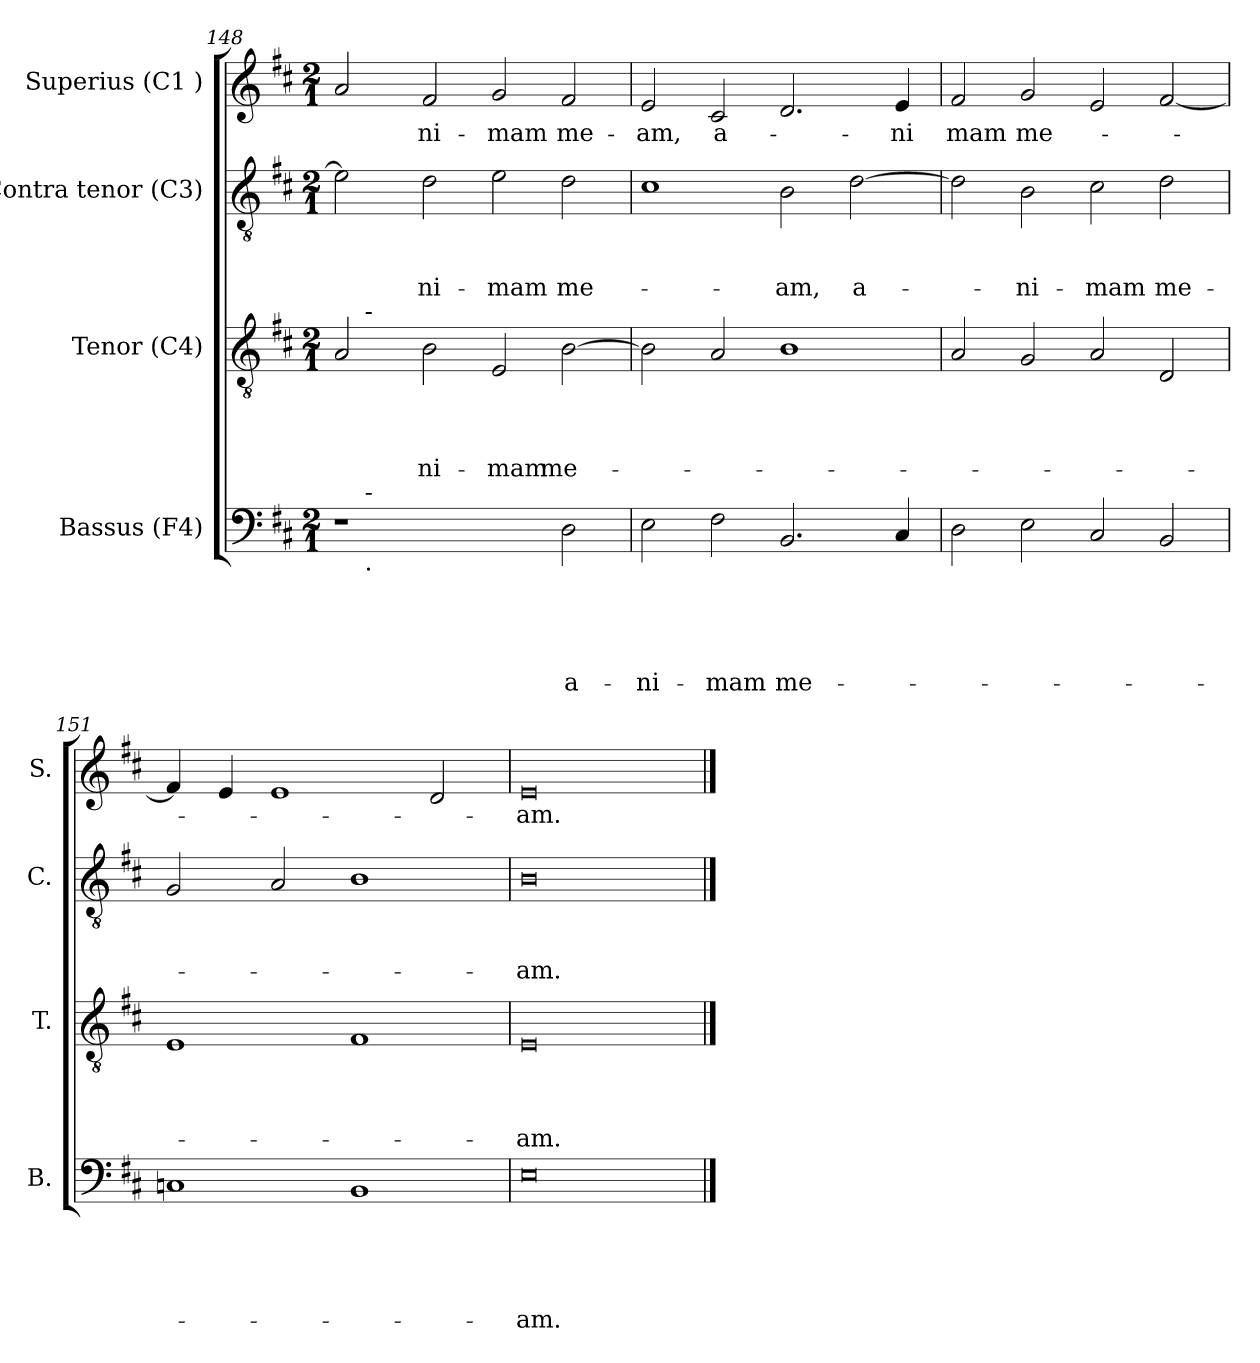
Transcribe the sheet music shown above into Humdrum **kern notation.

**kern	**text	**text	**text	**text	**text	**kern	**text	**text	**text	**text	**kern	**text	**text	**text	**kern	**text
*part4	*part4	*part4	*part4	*part4	*part4	*part3	*part3	*part3	*part3	*part3	*part2	*part2	*part2	*part2	*part1	*part1
*staff4	*staff4	*staff4	*staff4	*staff4	*staff4	*staff3	*staff3	*staff3	*staff3	*staff3	*staff2	*staff2	*staff2	*staff2	*staff1	*staff1
*I"Bassus (F4)	*	*	*	*	*	*I"Tenor (C4)	*	*	*	*	*I"Contra tenor (C3)	*	*	*	*I"Superius (C1 )	*
*I'B.	*	*	*	*	*	*I'T.	*	*	*	*	*I'C.	*	*	*	*I'S.	*
!!LO:LB:g=z
*clefF4	*	*	*	*	*	*clefGv2	*	*	*	*	*clefGv2	*	*	*	*clefG2	*
*k[f#c#]	*	*	*	*	*	*k[f#c#]	*	*	*	*	*k[f#c#]	*	*	*	*k[f#c#]	*
*D:	*	*	*	*	*	*D:	*	*	*	*	*D:	*	*	*	*D:	*
*M2/1	*	*	*	*	*	*M2/1	*	*	*	*	*M2/1	*	*	*	*M2/1	*
=148	=148	=148	=148	=148	=148	=148	=148	=148	=148	=148	=148	=148	=148	=148	=148	=148
*^	*	*	*	*	*	*^	*	*	*	*	*	*	*	*	*	*
1r	8ryy	.	.	.	.	.	2A/	8ryy	.	.	.	.	2e\]	.	.	.	2a/	.
!	!	!	!	!	!	!	!	!LO:TX:a:t=-	!	!	!	!	!	!	!	!	!	!
!	!LO:TX:a:t=-	!	!	!	!	!	!	!	!	!	!	!	!	!	!	!	!	!
!	!LO:TX:b:t=.	!	!	!	!	!	!	!	!	!	!	!	!	!	!	!	!	!
.	1...ryy	.	.	.	.	.	.	1...ryy	.	.	.	.	.	.	.	.	.	.
!	!	!	!	!	!	!	!	!	!	!	!	!LO:LY:b	!	!	!	!LO:LY:b	!	!LO:LY:b
.	.	.	.	.	.	.	2B\	.	.	.	.	-ni-	2d\	.	.	-ni-	2f#/	-ni-
!	!	!	!	!	!	!	!	!	!	!	!	!LO:LY:b	!	!	!	!LO:LY:b	!	!LO:LY:b
2ryy	.	.	.	.	.	.	2E/	.	.	.	.	-mam	2e\	.	.	-mam	2g/	-mam
!	!	!	!	!	!	!LO:LY:b	!	!	!	!	!	!LO:LY:b	!	!	!	!LO:LY:b	!	!LO:LY:b
2D\	.	.	.	.	.	a-	[>2B\	.	.	.	.	me-	2d\	.	.	me-	2f#/	me-
=149	=149	=149	=149	=149	=149	=149	=149	=149	=149	=149	=149	=149	=149	=149	=149	=149	=149	=149
!	!	!	!	!	!	!LO:LY:b	!	!	!	!	!	!	!	!	!	!	!	!LO:LY:b
*v	*v	*	*	*	*	*	*	*	*	*	*	*	*	*	*	*	*	*
*	*	*	*	*	*	*v	*v	*	*	*	*	*	*	*	*	*	*
2E\	.	.	.	.	-ni-	2B\]	.	.	.	.	1c#	.	.	.	2e/	-am,
!	!	!	!	!	!LO:LY:b	!	!	!	!	!	!	!	!	!	!	!LO:LY:b
2F#\	.	.	.	.	-mam	2A/	.	.	.	.	.	.	.	.	2c#/	a-
!	!	!	!	!	!LO:LY:b	!	!	!	!	!	!	!	!	!LO:LY:b	!	!
2.BB/	.	.	.	.	me-	1B	.	.	.	.	2B\	.	.	-am,	2.d/	.
!	!	!	!	!	!	!	!	!	!	!	!	!	!	!LO:LY:b	!	!
.	.	.	.	.	.	.	.	.	.	.	[>2d\	.	.	a-	.	.
!	!	!	!	!	!	!	!	!	!	!	!	!	!	!	!	!LO:LY:b
4C#/	.	.	.	.	.	.	.	.	.	.	.	.	.	.	4e/	-ni
=150	=150	=150	=150	=150	=150	=150	=150	=150	=150	=150	=150	=150	=150	=150	=150	=150
!	!	!	!	!	!	!	!	!	!	!	!	!	!	!	!	!LO:LY:b
2D\	.	.	.	.	.	2A/	.	.	.	.	2d\]	.	.	.	2f#/	mam
!	!	!	!	!	!	!	!	!	!	!	!	!	!	!LO:LY:b	!	!LO:LY:b
2E\	.	.	.	.	.	2G/	.	.	.	.	2B\	.	.	-ni-	2g/	me-
!	!	!	!	!	!	!	!	!	!	!	!	!	!	!LO:LY:b	!	!
2C#/	.	.	.	.	.	2A/	.	.	.	.	2c#\	.	.	-mam	2e/	.
!	!	!	!	!	!	!	!	!	!	!	!	!	!	!LO:LY:b	!	!
2BB/	.	.	.	.	.	2D/	.	.	.	.	2d\	.	.	me-	[<2f#/	.
=151	=151	=151	=151	=151	=151	=151	=151	=151	=151	=151	=151	=151	=151	=151	=151	=151
1Cn	.	.	.	.	.	1E	.	.	.	.	2G/	.	.	.	4f#/]	.
.	.	.	.	.	.	.	.	.	.	.	.	.	.	.	4e/	.
.	.	.	.	.	.	.	.	.	.	.	2A/	.	.	.	1e	.
1BB	.	.	.	.	.	1F#	.	.	.	.	1B	.	.	.	.	.
.	.	.	.	.	.	.	.	.	.	.	.	.	.	.	2d/	.
=152	=152	=152	=152	=152	=152	=152	=152	=152	=152	=152	=152	=152	=152	=152	=152	=152
!	!	!	!	!	!LO:LY:b	!	!	!	!	!LO:LY:b	!	!	!	!LO:LY:b	!	!LO:LY:b
0E	.	.	.	.	-am.	0E	.	.	.	-am.	0B	.	.	-am.	0e	-am.
==	==	==	==	==	==	==	==	==	==	==	==	==	==	==	==	==
*-	*-	*-	*-	*-	*-	*-	*-	*-	*-	*-	*-	*-	*-	*-	*-	*-
